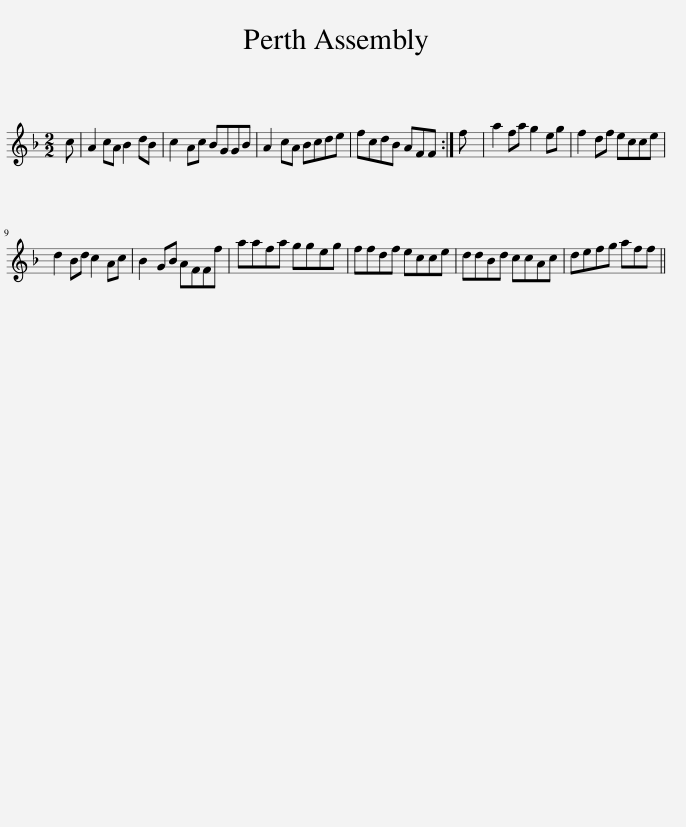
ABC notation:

X:1
L:1/8
M:2/2
I:linebreak $
K:F
V:1 treble
V:1
 c | A2 cA B2 dB | c2 Ac BGGB | A2 cA Bcde | fcdB AFF :| %5
 f | a2 fa g2 eg | f2 df ecce |$ d2 Bd c2 Ac | B2 GB AFFf | %10
 aafa ggeg | ffdf ecce | ddBd ccAc | defg aff || %14
